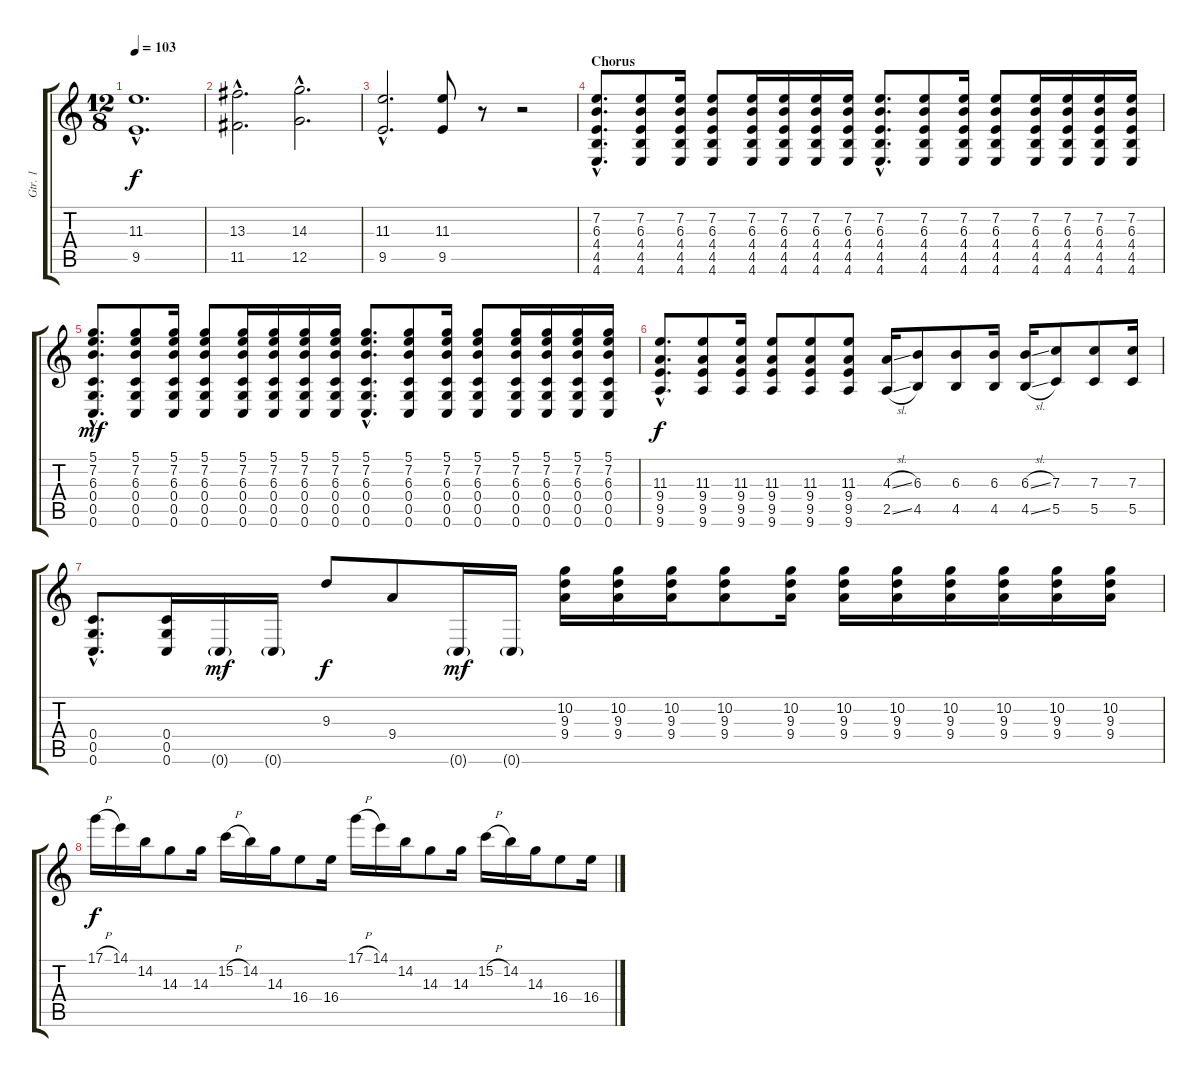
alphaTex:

\track ("Gtr. 1" "Gtr. 1") {instrument overdrivenguitar}
\staff {score tabs}
\tuning (D4 A3 F3 C3 G2 C2) {hide}
\ts (12 8)
\tempo 103
\clef g2
\ks c
(11.3{hac} 9.5{hac}).1{d dy f} |
(13.3{hac} 11.5{hac}).2{d} (14.3{hac} 12.5{hac}).2{d} |
(11.3{hac} 9.5{hac}).2{d} (11.3 9.5).8 r.8 r.2 |
\section ("" "Chorus")
(7.2{hac} 6.3{hac} 4.4{hac} 4.5{hac} 4.6{hac}).8{d} (7.2 6.3 4.4 4.5 4.6).8 (7.2 6.3 4.4 4.5 4.6).16 (7.2 6.3 4.4 4.5 4.6).8 (7.2 6.3 4.4 4.5 4.6).16 (7.2 6.3 4.4 4.5 4.6).16 (7.2 6.3 4.4 4.5 4.6).16 (7.2 6.3 4.4 4.5 4.6).16 (7.2{hac} 6.3{hac} 4.4{hac} 4.5{hac} 4.6{hac}).8{d} (7.2 6.3 4.4 4.5 4.6).8 (7.2 6.3 4.4 4.5 4.6).16 (7.2 6.3 4.4 4.5 4.6).8 (7.2 6.3 4.4 4.5 4.6).16 (7.2 6.3 4.4 4.5 4.6).16 (7.2 6.3 4.4 4.5 4.6).16 (7.2 6.3 4.4 4.5 4.6).16 |
(5.1{hac} 7.2{hac} 6.3{hac} 0.4{hac} 0.5{hac} 0.6{hac}).8{d dy mf} (5.1 7.2 6.3 0.4 0.5 0.6).8 (5.1 7.2 6.3 0.4 0.5 0.6).16 (5.1 7.2 6.3 0.4 0.5 0.6).8 (5.1 7.2 6.3 0.4 0.5 0.6).16 (5.1 7.2 6.3 0.4 0.5 0.6).16 (5.1 7.2 6.3 0.4 0.5 0.6).16 (5.1 7.2 6.3 0.4 0.5 0.6).16 (5.1{hac} 7.2{hac} 6.3{hac} 0.4{hac} 0.5{hac} 0.6{hac}).8{d} (5.1 7.2 6.3 0.4 0.5 0.6).8 (5.1 7.2 6.3 0.4 0.5 0.6).16 (5.1 7.2 6.3 0.4 0.5 0.6).8 (5.1 7.2 6.3 0.4 0.5 0.6).16 (5.1 7.2 6.3 0.4 0.5 0.6).16 (5.1 7.2 6.3 0.4 0.5 0.6).16 (5.1 7.2 6.3 0.4 0.5 0.6).16 |
(11.3{hac} 9.4{hac} 9.5{hac} 9.6{hac}).8{d dy f} (11.3 9.4 9.5 9.6).8 (11.3 9.4 9.5 9.6).16 (11.3 9.4 9.5 9.6).8 (11.3 9.4 9.5 9.6).8 (11.3 9.4 9.5 9.6).8 (4.3{sl} 2.5{sl}).16 (6.3 4.5).8 (6.3 4.5).8 (6.3 4.5).16 (6.3{sl} 4.5{sl}).16 (7.3 5.5).8 (7.3 5.5).8 (7.3 5.5).16 |
(0.4{hac} 0.5{hac} 0.6{hac}).8{d} (0.4 0.5 0.6).16 0.6{g}.16{dy mf} 0.6{g}.16 9.3.8{dy f} 9.4.8 0.6{g}.16{dy mf} 0.6{g}.16 (10.2 9.3 9.4).16 (10.2 9.3 9.4).16 (10.2 9.3 9.4).16 (10.2 9.3 9.4).8 (10.2 9.3 9.4).16 (10.2 9.3 9.4).16 (10.2 9.3 9.4).16 (10.2 9.3 9.4).16 (10.2 9.3 9.4).16 (10.2 9.3 9.4).16 (10.2 9.3 9.4).16 |
17.1{h}.16{dy f} 14.1.16 14.2.16 14.3.8 14.3.16 15.2{h}.16 14.2.16 14.3.16 16.4.8 16.4.16 17.1{h}.16 14.1.16 14.2.16 14.3.8 14.3.16 15.2{h}.16 14.2.16 14.3.16 16.4.8 16.4.16
